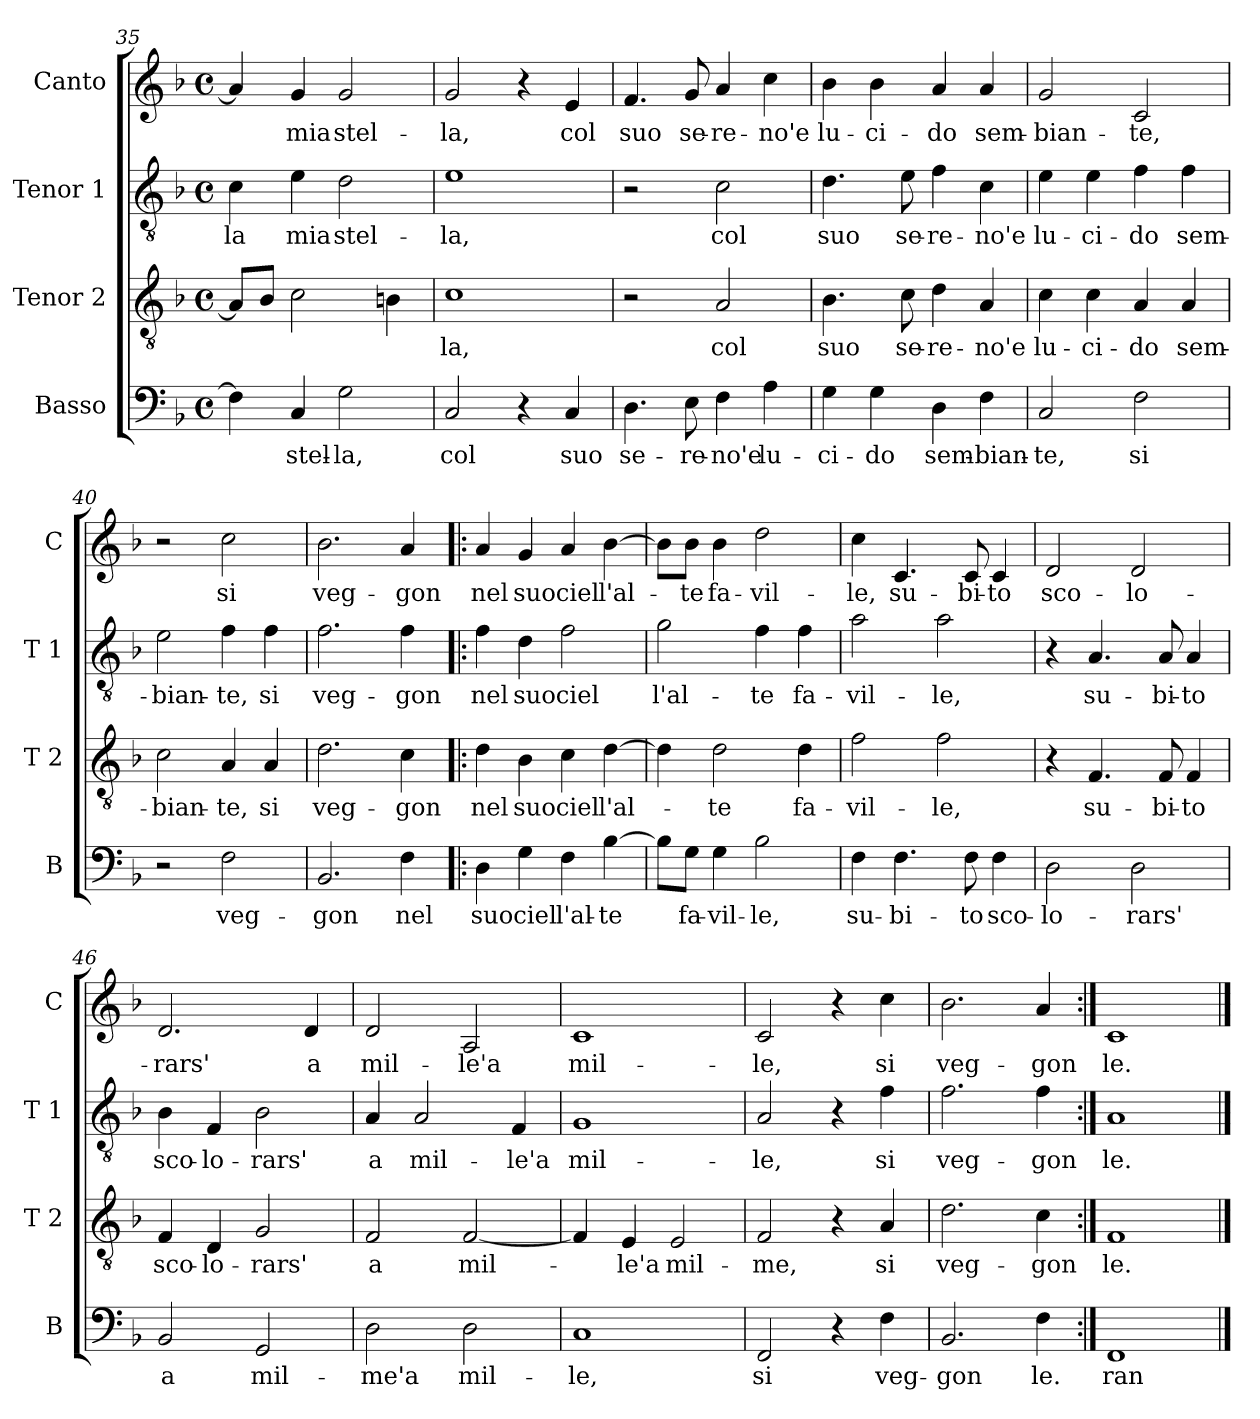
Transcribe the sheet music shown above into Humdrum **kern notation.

**kern	**text	**kern	**text	**kern	**text	**kern	**text
*part4	*part4	*part3	*part3	*part2	*part2	*part1	*part1
*staff4	*staff4	*staff3	*staff3	*staff2	*staff2	*staff1	*staff1
*I"Basso	*	*I"Tenor 2	*	*I"Tenor 1	*	*I"Canto	*
*I'B	*	*I'T 2	*	*I'T 1	*	*I'C	*
*clefF4	*	*clefGv2	*	*clefGv2	*	*clefG2	*
*k[b-]	*	*k[b-]	*	*k[b-]	*	*k[b-]	*
*F:	*	*F:	*	*F:	*	*F:	*
*M4/4	*	*M4/4	*	*M4/4	*	*M4/4	*
*met(c)	*	*met(c)	*	*met(c)	*	*met(c)	*
=35	=35	=35	=35	=35	=35	=35	=35
!	!	!	!	!	!LO:LY:b	!	!
4F\]	.	8A/L]	.	4c\	la	4a/]	.
.	.	8B-/J	.	.	.	.	.
!	!LO:LY:b	!	!	!	!LO:LY:b	!	!LO:LY:b
4C/	stel-	2c\	.	4e\	mia	4g/	mia
!	!LO:LY:b	!	!	!	!LO:LY:b	!	!LO:LY:b
2G\	-la,	.	.	2d\	stel-	2g/	stel-
.	.	4Bn\	.	.	.	.	.
!!LO:PB:g=z
=36	=36	=36	=36	=36	=36	=36	=36
!	!LO:LY:b	!	!LO:LY:b	!	!LO:LY:b	!	!LO:LY:b
2C/	col	1c	-la,	1e	-la,	2g/	-la,
4r	.	.	.	.	.	4r	.
!	!LO:LY:b	!	!	!	!	!	!LO:LY:b
4C/	suo	.	.	.	.	4e/	col
=37	=37	=37	=37	=37	=37	=37	=37
!	!LO:LY:b	!	!	!	!	!	!LO:LY:b
4.D\	se-	2r	.	2r	.	4.f/	suo
!	!LO:LY:b	!	!	!	!	!	!LO:LY:b
8E\	-re-	.	.	.	.	8g/	se-
!	!LO:LY:b	!	!LO:LY:b	!	!LO:LY:b	!	!LO:LY:b
4F\	-no'e	2A/	col	2c\	col	4a/	-re-
!	!LO:LY:b	!	!	!	!	!	!LO:LY:b
4A\	lu-	.	.	.	.	4cc\	-no'e
=38	=38	=38	=38	=38	=38	=38	=38
!	!LO:LY:b	!	!LO:LY:b	!	!LO:LY:b	!	!LO:LY:b
4G\	-ci-	4.B-\	suo	4.d\	suo	4b-\	lu-
!	!LO:LY:b	!	!	!	!	!	!LO:LY:b
4G\	-do	.	.	.	.	4b-\	-ci-
!	!	!	!LO:LY:b	!	!LO:LY:b	!	!
.	.	8c\	se-	8e\	se-	.	.
!	!LO:LY:b	!	!LO:LY:b	!	!LO:LY:b	!	!LO:LY:b
4D\	sem-	4d\	-re-	4f\	-re-	4a/	-do
!	!LO:LY:b	!	!LO:LY:b	!	!LO:LY:b	!	!LO:LY:b
4F\	-bian-	4A/	-no'e	4c\	-no'e	4a/	sem-
=39	=39	=39	=39	=39	=39	=39	=39
!	!LO:LY:b	!	!LO:LY:b	!	!LO:LY:b	!	!LO:LY:b
2C/	-te,	4c\	lu-	4e\	lu-	2g/	-bian-
!	!	!	!LO:LY:b	!	!LO:LY:b	!	!
.	.	4c\	-ci-	4e\	-ci-	.	.
!	!LO:LY:b	!	!LO:LY:b	!	!LO:LY:b	!	!LO:LY:b
2F\	si	4A/	-do	4f\	-do	2c/	-te,
!	!	!	!LO:LY:b	!	!LO:LY:b	!	!
.	.	4A/	sem-	4f\	sem-	.	.
=40	=40	=40	=40	=40	=40	=40	=40
!	!	!	!LO:LY:b	!	!LO:LY:b	!	!
2r	.	2c\	-bian-	2e\	-bian-	2r	.
!	!LO:LY:b	!	!LO:LY:b	!	!LO:LY:b	!	!LO:LY:b
2F\	veg-	4A/	-te,	4f\	-te,	2cc\	si
!	!	!	!LO:LY:b	!	!LO:LY:b	!	!
.	.	4A/	si	4f\	si	.	.
!!LO:LB:g=z
=41	=41	=41	=41	=41	=41	=41	=41
!	!LO:LY:b	!	!LO:LY:b	!	!LO:LY:b	!	!LO:LY:b
2.BB-/	-gon	2.d\	veg-	2.f\	veg-	2.b-\	veg-
!	!LO:LY:b	!	!LO:LY:b	!	!LO:LY:b	!	!LO:LY:b
4F\	nel	4c\	-gon	4f\	-gon	4a/	-gon
=42!|:	=42!|:	=42!|:	=42!|:	=42!|:	=42!|:	=42!|:	=42!|:
!	!LO:LY:b	!	!LO:LY:b	!	!LO:LY:b	!	!LO:LY:b
4D\	suo	4d\	nel	4f\	nel	4a/	nel
!	!LO:LY:b	!	!LO:LY:b	!	!LO:LY:b	!	!LO:LY:b
4G\	ciel	4B-\	suo	4d\	suo	4g/	suo
!	!LO:LY:b	!	!LO:LY:b	!	!LO:LY:b	!	!LO:LY:b
4F\	l'al-	4c\	ciel	2f\	ciel	4a/	ciel
!	!LO:LY:b	!	!LO:LY:b	!	!	!	!LO:LY:b
[4B-\	-te	[4d\	l'al-	.	.	[4b-\	l'al-
=43	=43	=43	=43	=43	=43	=43	=43
!	!	!	!	!	!LO:LY:b	!	!
8B-\L]	.	4d\]	.	2g\	l'al-	8b-\L]	.
!	!LO:LY:b	!	!	!	!	!	!LO:LY:b
8G\J	fa-	.	.	.	.	8b-\J	-te
!	!LO:LY:b	!	!LO:LY:b	!	!	!	!LO:LY:b
4G\	-vil-	2d\	-te	.	.	4b-\	fa-
!	!LO:LY:b	!	!	!	!LO:LY:b	!	!LO:LY:b
2B-\	-le,	.	.	4f\	-te	2dd\	-vil-
!	!	!	!LO:LY:b	!	!LO:LY:b	!	!
.	.	4d\	fa-	4f\	fa-	.	.
=44	=44	=44	=44	=44	=44	=44	=44
!	!LO:LY:b	!	!LO:LY:b	!	!LO:LY:b	!	!LO:LY:b
4F\	su-	2f\	-vil-	2a\	-vil-	4cc\	-le,
!	!LO:LY:b	!	!	!	!	!	!LO:LY:b
4.F\	-bi-	.	.	.	.	4.c/	su-
!	!	!	!LO:LY:b	!	!LO:LY:b	!	!
.	.	2f\	-le,	2a\	-le,	.	.
!	!LO:LY:b	!	!	!	!	!	!LO:LY:b
8F\	-to	.	.	.	.	8c/	-bi-
!	!LO:LY:b	!	!	!	!	!	!LO:LY:b
4F\	sco-	.	.	.	.	4c/	-to
=45	=45	=45	=45	=45	=45	=45	=45
!	!LO:LY:b	!	!	!	!	!	!LO:LY:b
2D\	-lo-	4r	.	4r	.	2d/	sco-
!	!	!	!LO:LY:b	!	!LO:LY:b	!	!
.	.	4.F/	su-	4.A/	su-	.	.
!	!LO:LY:b	!	!	!	!	!	!LO:LY:b
2D\	-rars'	.	.	.	.	2d/	-lo-
!	!	!	!LO:LY:b	!	!LO:LY:b	!	!
.	.	8F/	-bi-	8A/	-bi-	.	.
!	!	!	!LO:LY:b	!	!LO:LY:b	!	!
.	.	4F/	-to	4A/	-to	.	.
!!LO:LB:g=z
=46	=46	=46	=46	=46	=46	=46	=46
!	!LO:LY:b	!	!LO:LY:b	!	!LO:LY:b	!	!LO:LY:b
2BB-/	a	4F/	sco-	4B-\	sco-	2.d/	-rars'
!	!	!	!LO:LY:b	!	!LO:LY:b	!	!
.	.	4D/	-lo-	4F/	-lo-	.	.
!	!LO:LY:b	!	!LO:LY:b	!	!LO:LY:b	!	!
2GG/	mil-	2G/	-rars'	2B-\	-rars'	.	.
!	!	!	!	!	!	!	!LO:LY:b
.	.	.	.	.	.	4d/	a
=47	=47	=47	=47	=47	=47	=47	=47
!	!LO:LY:b	!	!LO:LY:b	!	!LO:LY:b	!	!LO:LY:b
2D\	-me'a	2F/	a	4A/	a	2d/	mil-
!	!	!	!	!	!LO:LY:b	!	!
.	.	.	.	2A/	mil-	.	.
!	!LO:LY:b	!	!LO:LY:b	!	!	!	!LO:LY:b
2D\	mil-	[2F/	mil-	.	.	2A/	-le'a
!	!	!	!	!	!LO:LY:b	!	!
.	.	.	.	4F/	-le'a	.	.
=48	=48	=48	=48	=48	=48	=48	=48
!	!LO:LY:b	!	!	!	!LO:LY:b	!	!LO:LY:b
1C	-le,	4F/]	.	1G	mil-	1c	mil-
!	!	!	!LO:LY:b	!	!	!	!
.	.	4E/	-le'a	.	.	.	.
!	!	!	!LO:LY:b	!	!	!	!
.	.	2E/	mil-	.	.	.	.
=49	=49	=49	=49	=49	=49	=49	=49
!	!LO:LY:b	!	!LO:LY:b	!	!LO:LY:b	!	!LO:LY:b
2FF/	si	2F/	-me,	2A/	-le,	2c/	-le,
4r	.	4r	.	4r	.	4r	.
!	!LO:LY:b	!	!LO:LY:b	!	!LO:LY:b	!	!LO:LY:b
4F\	veg-	4A/	si	4f\	si	4cc\	si
=50	=50	=50	=50	=50	=50	=50	=50
!	!LO:LY:b	!	!LO:LY:b	!	!LO:LY:b	!	!LO:LY:b
2.BB-/	-gon	2.d\	veg-	2.f\	veg-	2.b-\	veg-
!	!LO:LY:b	!	!LO:LY:b	!	!LO:LY:b	!	!LO:LY:b
4F\	le.	4c\	-gon	4f\	-gon	4a/	-gon
=51:|!	=51:|!	=51:|!	=51:|!	=51:|!	=51:|!	=51:|!	=51:|!
!	!LO:LY:b	!	!LO:LY:b	!	!LO:LY:b	!	!LO:LY:b
1FF	ran-	1F	le.	1A	le.	1c	le.
==	==	==	==	==	==	==	==
*-	*-	*-	*-	*-	*-	*-	*-
